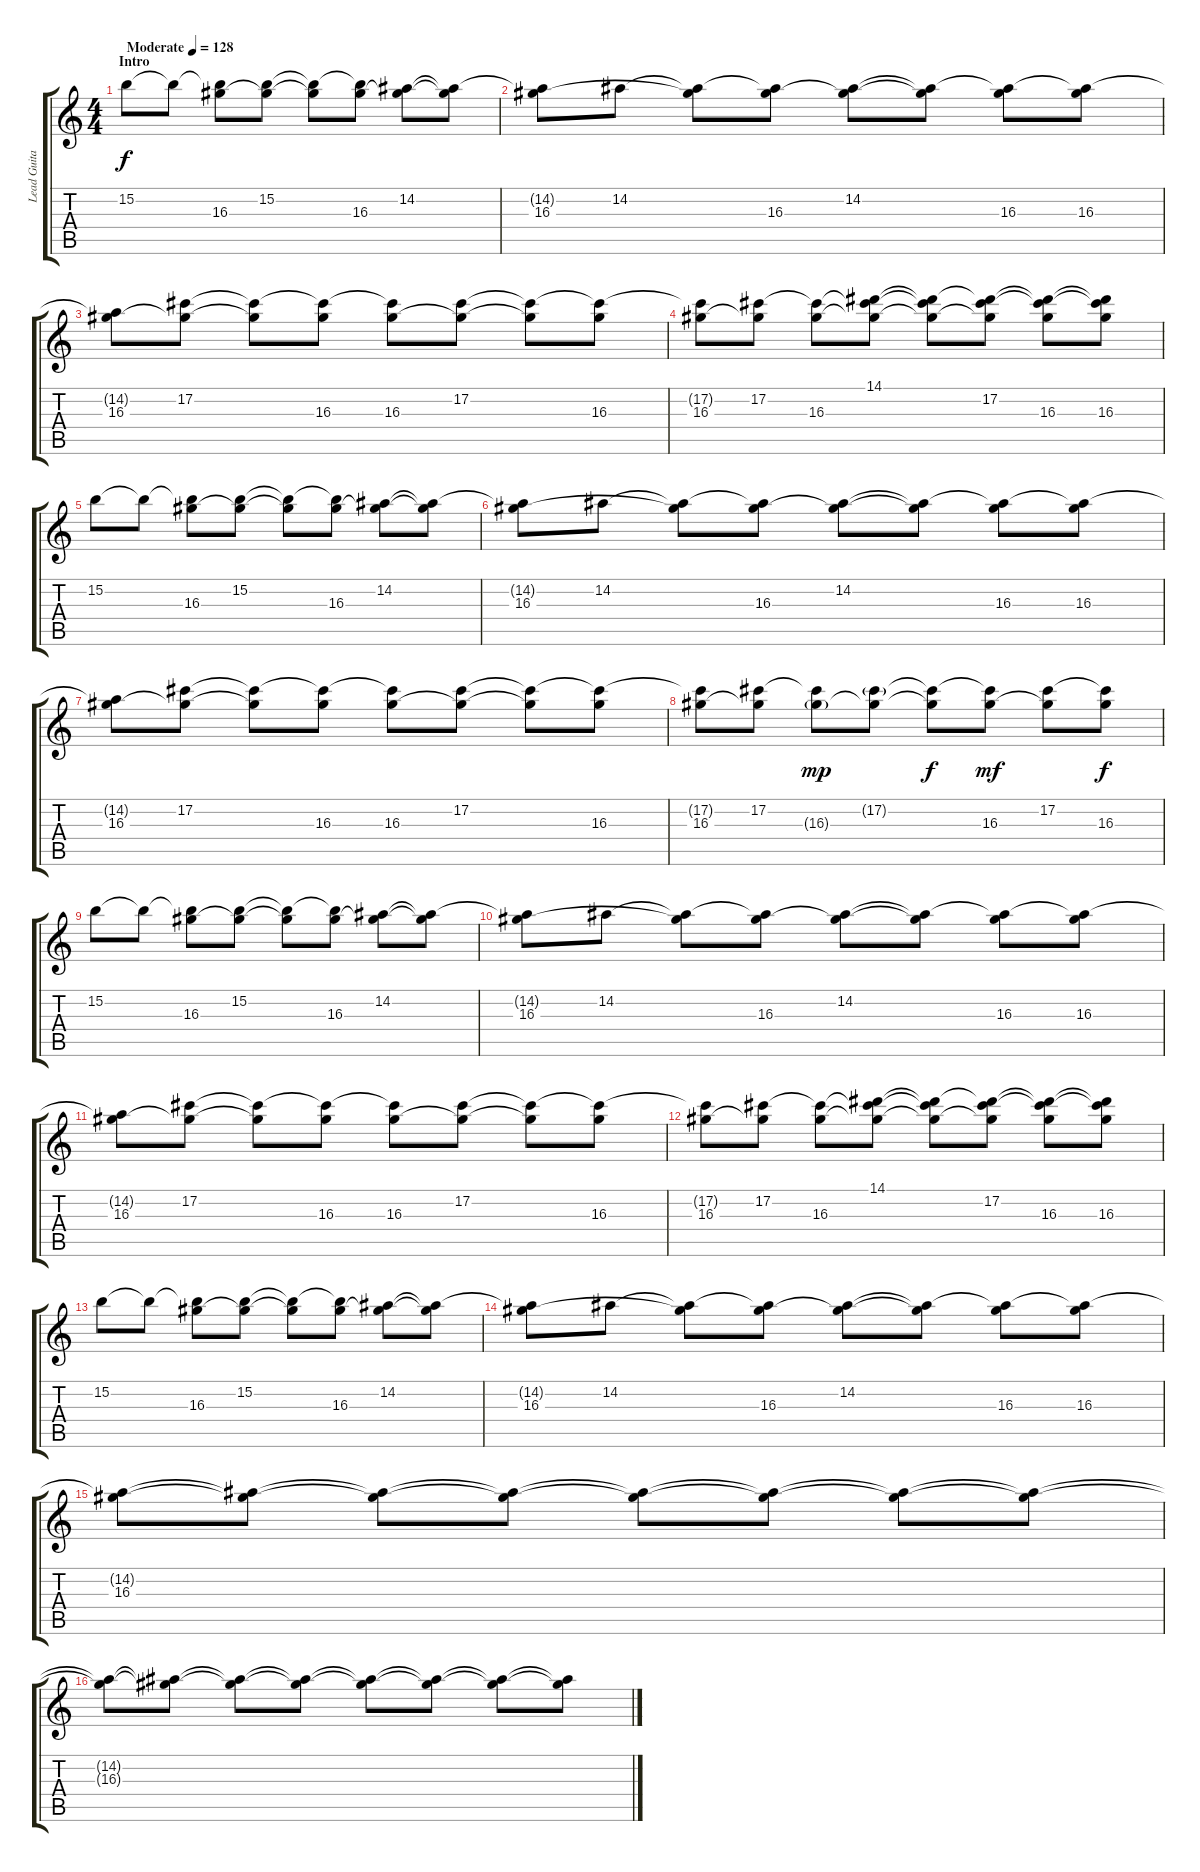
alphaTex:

\track ("Lead Guitar" "Lead Guita") {instrument electricguitarjazz}
\staff {score tabs}
\tuning (Db4 Ab3 E3 B2 Gb2 Db2) {hide}
\ts (4 4)
\section ("" "Intro")
\tempo (128 "Moderate")
\clef g2
\ks c
15.2.8{dy f instrument electricguitarjazz} 15.2{t}.8 (15.2{t} 16.3).8 (15.2 16.3{t}).8 (15.2{t} 16.3{t}).8 (15.2{t} 16.3).8 (14.2 16.3{t}).8 (14.2{t} 16.3{t}).8 |
(14.2{t} 16.3).8 14.2.8 (14.2{t} 16.3{t}).8 (14.2{t} 16.3).8 (14.2 16.3{t}).8 (14.2{t} 16.3{t}).8 (14.2{t} 16.3).8 (14.2{t} 16.3).8 |
(14.2{t} 16.3).8 (17.2 16.3{t}).8 (17.2{t} 16.3{t}).8 (17.2{t} 16.3).8 (17.2{t} 16.3).8 (17.2 16.3{t}).8 (17.2{t} 16.3{t}).8 (17.2{t} 16.3).8 |
(17.2{t} 16.3).8 (17.2 16.3{t}).8 (17.2{t} 16.3).8 (14.1 17.2{t} 16.3{t}).8 (14.1{t} 17.2{t} 16.3{t}).8 (14.1{t} 17.2 16.3{t}).8 (14.1{t} 17.2{t} 16.3).8 (14.1{t} 17.2{t} 16.3).8 |
15.2.8 15.2{t}.8 (15.2{t} 16.3).8 (15.2 16.3{t}).8 (15.2{t} 16.3{t}).8 (15.2{t} 16.3).8 (14.2 16.3{t}).8 (14.2{t} 16.3{t}).8 |
(14.2{t} 16.3).8 14.2.8 (14.2{t} 16.3{t}).8 (14.2{t} 16.3).8 (14.2 16.3{t}).8 (14.2{t} 16.3{t}).8 (14.2{t} 16.3).8 (14.2{t} 16.3).8 |
(14.2{t} 16.3).8 (17.2 16.3{t}).8 (17.2{t} 16.3{t}).8 (17.2{t} 16.3).8 (17.2{t} 16.3).8 (17.2 16.3{t}).8 (17.2{t} 16.3{t}).8 (17.2{t} 16.3).8 |
(17.2{t} 16.3).8 (17.2 16.3{t}).8 (17.2{t} 16.3{g}).8{dy mp} (17.2{g} 16.3{t}).8 (17.2{t} 16.3{t}).8{dy f} (17.2{t} 16.3).8{dy mf} (17.2 16.3{t}).8 (17.2{t} 16.3).8{dy f} |
15.2.8 15.2{t}.8 (15.2{t} 16.3).8 (15.2 16.3{t}).8 (15.2{t} 16.3{t}).8 (15.2{t} 16.3).8 (14.2 16.3{t}).8 (14.2{t} 16.3{t}).8 |
(14.2{t} 16.3).8 14.2.8 (14.2{t} 16.3{t}).8 (14.2{t} 16.3).8 (14.2 16.3{t}).8 (14.2{t} 16.3{t}).8 (14.2{t} 16.3).8 (14.2{t} 16.3).8 |
(14.2{t} 16.3).8 (17.2 16.3{t}).8 (17.2{t} 16.3{t}).8 (17.2{t} 16.3).8 (17.2{t} 16.3).8 (17.2 16.3{t}).8 (17.2{t} 16.3{t}).8 (17.2{t} 16.3).8 |
(17.2{t} 16.3).8 (17.2 16.3{t}).8 (17.2{t} 16.3).8 (14.1 17.2{t} 16.3{t}).8 (14.1{t} 17.2{t} 16.3{t}).8 (14.1{t} 17.2 16.3{t}).8 (14.1{t} 17.2{t} 16.3).8 (14.1{t} 17.2{t} 16.3).8 |
15.2.8 15.2{t}.8 (15.2{t} 16.3).8 (15.2 16.3{t}).8 (15.2{t} 16.3{t}).8 (15.2{t} 16.3).8 (14.2 16.3{t}).8 (14.2{t} 16.3{t}).8 |
(14.2{t} 16.3).8 14.2.8 (14.2{t} 16.3{t}).8 (14.2{t} 16.3).8 (14.2 16.3{t}).8 (14.2{t} 16.3{t}).8 (14.2{t} 16.3).8 (14.2{t} 16.3).8 |
(14.2{t} 16.3).8 (14.2{t} 16.3{t}).8 (14.2{t} 16.3{t}).8 (14.2{t} 16.3{t}).8 (14.2{t} 16.3{t}).8 (14.2{t} 16.3{t}).8 (14.2{t} 16.3{t}).8 (14.2{t} 16.3{t}).8 |
(14.2{t} 16.3{t}).8 (14.2{t} 16.3{t}).8 (14.2{t} 16.3{t}).8 (14.2{t} 16.3{t}).8 (14.2{t} 16.3{t}).8 (14.2{t} 16.3{t}).8 (14.2{t} 16.3{t}).8 (14.2{t} 16.3{t}).8
